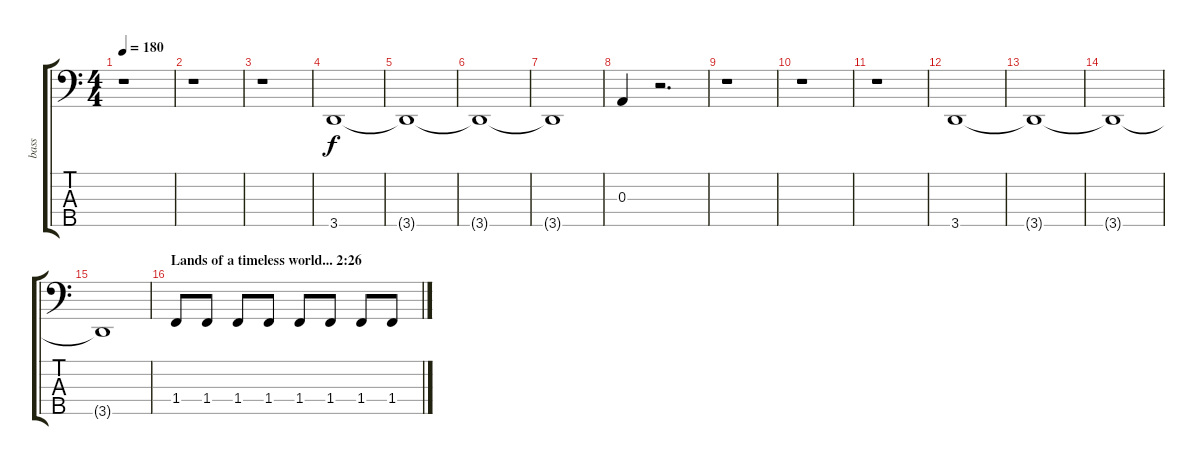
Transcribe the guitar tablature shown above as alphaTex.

\track ("bass" "bass") {instrument electricbassfinger}
\staff {score tabs}
\tuning (G2 D2 A1 E1 B0) {hide}
\ts (4 4)
\tempo 180
\clef f4
\ks c
r.1{dy f} |
r.1 |
r.1 |
3.5.1 |
3.5{t}.1 |
3.5{t}.1 |
3.5{t}.1 |
0.3.4 r.2{d} |
r.1 |
r.1 |
r.1 |
3.5.1 |
3.5{t}.1 |
3.5{t}.1 |
3.5{t}.1 |
\section ("" "Lands of a timeless world... 2:26")
1.4.8 1.4.8 1.4.8 1.4.8 1.4.8 1.4.8 1.4.8 1.4.8
